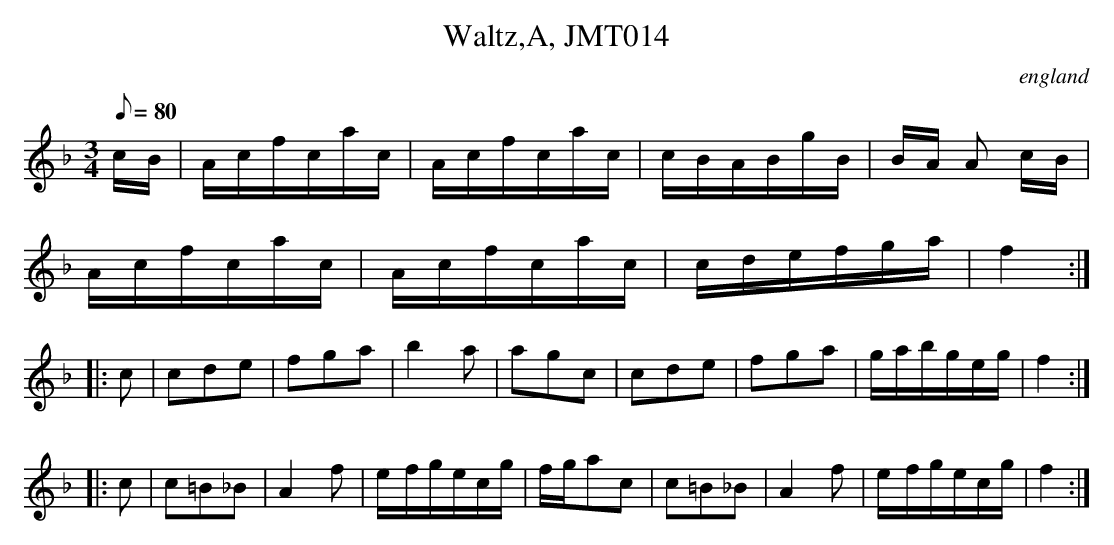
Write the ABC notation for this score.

X:1
T:Waltz,A, JMT014
O:england
M:3/4
L:1/8
Q:80
K:F
c/B/|A/-c/f/c/a/c/|A/-c/f/c/a/c/|c/-B/A/B/g/B/|B/A/ A c/B/|
A/-c/f/c/a/c/|A/-c/f/c/a/c/|c/-d/e/f/g/a/|f2:|
|:c|cde| fga|b2a|agc|cde|fga|g/a/b/g/e/g/|f2:|
|:c|c=B_B|A2f|e/-f/g/e/c/g/|f/g/ac|c=B_B|A2f|e/-f/g/e/c/g/|f2:|]
